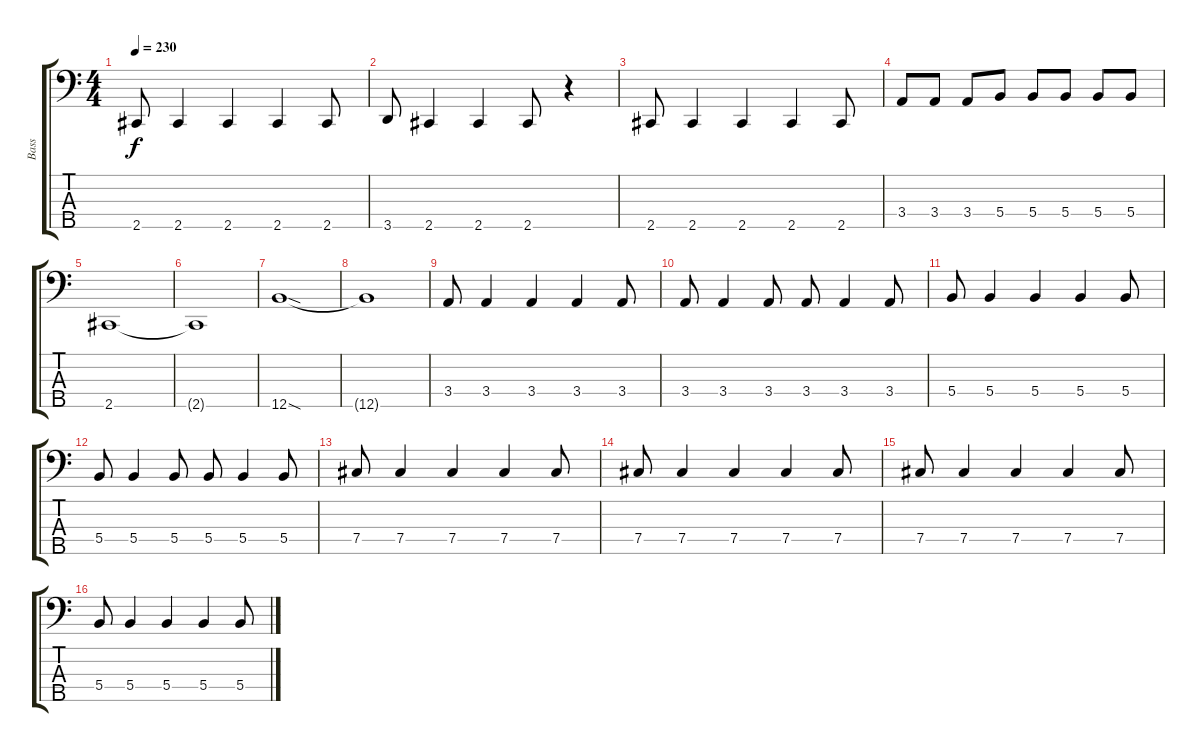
\track ("Bass" "Bass") {instrument electricbasspick}
\staff {score tabs}
\tuning (Ab2 E2 B1 Gb1 B0) {hide}
\ts (4 4)
\tempo 230
\clef f4
\ks c
2.5.8{dy f} 2.5.4 2.5.4 2.5.4 2.5.8 |
3.5.8 2.5.4 2.5.4 2.5.8 r.4 |
2.5.8 2.5.4 2.5.4 2.5.4 2.5.8 |
3.4.8 3.4.8 3.4.8 5.4.8 5.4.8 5.4.8 5.4.8 5.4.8 |
2.5.1 |
2.5{t}.1 |
12.5{sod}.1 |
12.5{t}.1 |
3.4.8 3.4.4 3.4.4 3.4.4 3.4.8 |
3.4.8 3.4.4 3.4.8 3.4.8 3.4.4 3.4.8 |
5.4.8 5.4.4 5.4.4 5.4.4 5.4.8 |
5.4.8 5.4.4 5.4.8 5.4.8 5.4.4 5.4.8 |
7.4.8 7.4.4 7.4.4 7.4.4 7.4.8 |
7.4.8 7.4.4 7.4.4 7.4.4 7.4.8 |
7.4.8 7.4.4 7.4.4 7.4.4 7.4.8 |
5.4.8 5.4.4 5.4.4 5.4.4 5.4.8
